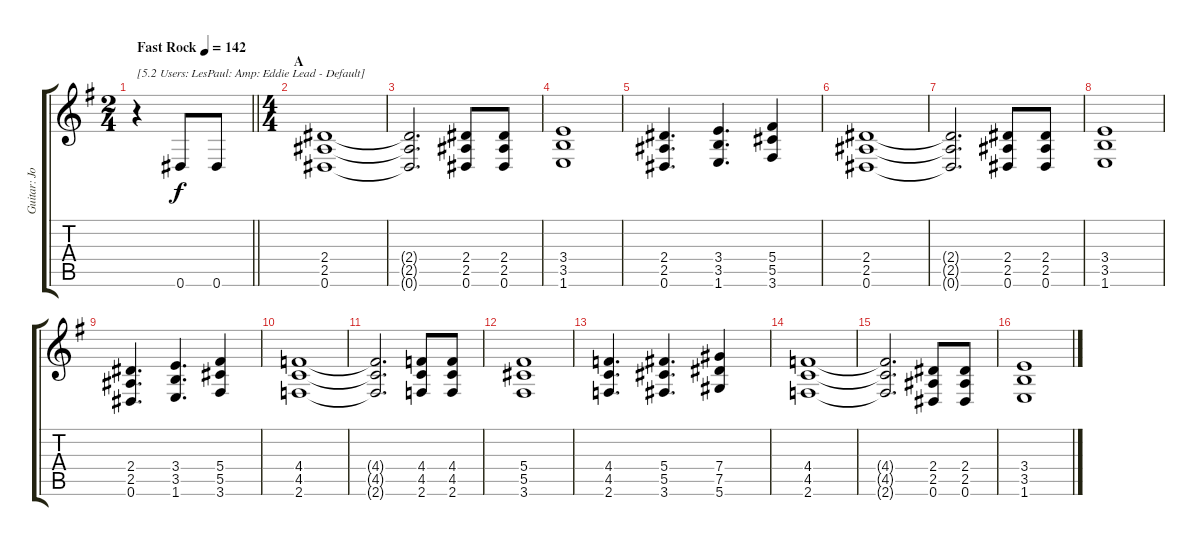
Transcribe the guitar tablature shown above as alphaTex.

\track ("Guitar: Jon" "Guitar: Jo") {instrument distortionguitar}
\staff {score tabs}
\tuning (Eb4 Bb3 Gb3 Db3 Ab2 Eb2) {hide}
\ts (2 4)
\tempo (142 "Fast Rock")
\clef g2
\barLineRight lightlight
\ks g
r.4{txt "[5.2 Users: LesPaul: Amp: Eddie Lead - Default]" dy f instrument distortionguitar} 0.6.8 0.6.8 |
\ts (4 4)
\section ("" "A")
(2.4 2.5 0.6).1 |
(2.4{t} 2.5{t} 0.6{t}).2{d} (2.4 2.5 0.6).8 (2.4 2.5 0.6).8 |
(3.4 3.5 1.6).1 |
(2.4 2.5 0.6).4{d} (3.4 3.5 1.6).4{d} (5.4 5.5 3.6).4 |
(2.4 2.5 0.6).1 |
(2.4{t} 2.5{t} 0.6{t}).2{d} (2.4 2.5 0.6).8 (2.4 2.5 0.6).8 |
(3.4 3.5 1.6).1 |
(2.4 2.5 0.6).4{d} (3.4 3.5 1.6).4{d} (5.4 5.5 3.6).4 |
(4.4 4.5 2.6).1 |
(4.4{t} 4.5{t} 2.6{t}).2{d} (4.4 4.5 2.6).8 (4.4 4.5 2.6).8 |
(5.4 5.5 3.6).1 |
(4.4 4.5 2.6).4{d} (5.4 5.5 3.6).4{d} (7.4 7.5 5.6).4 |
(4.4 4.5 2.6).1 |
(4.4{t} 4.5{t} 2.6{t}).2{d} (2.4 2.5 0.6).8 (2.4 2.5 0.6).8 |
(3.4 3.5 1.6).1
